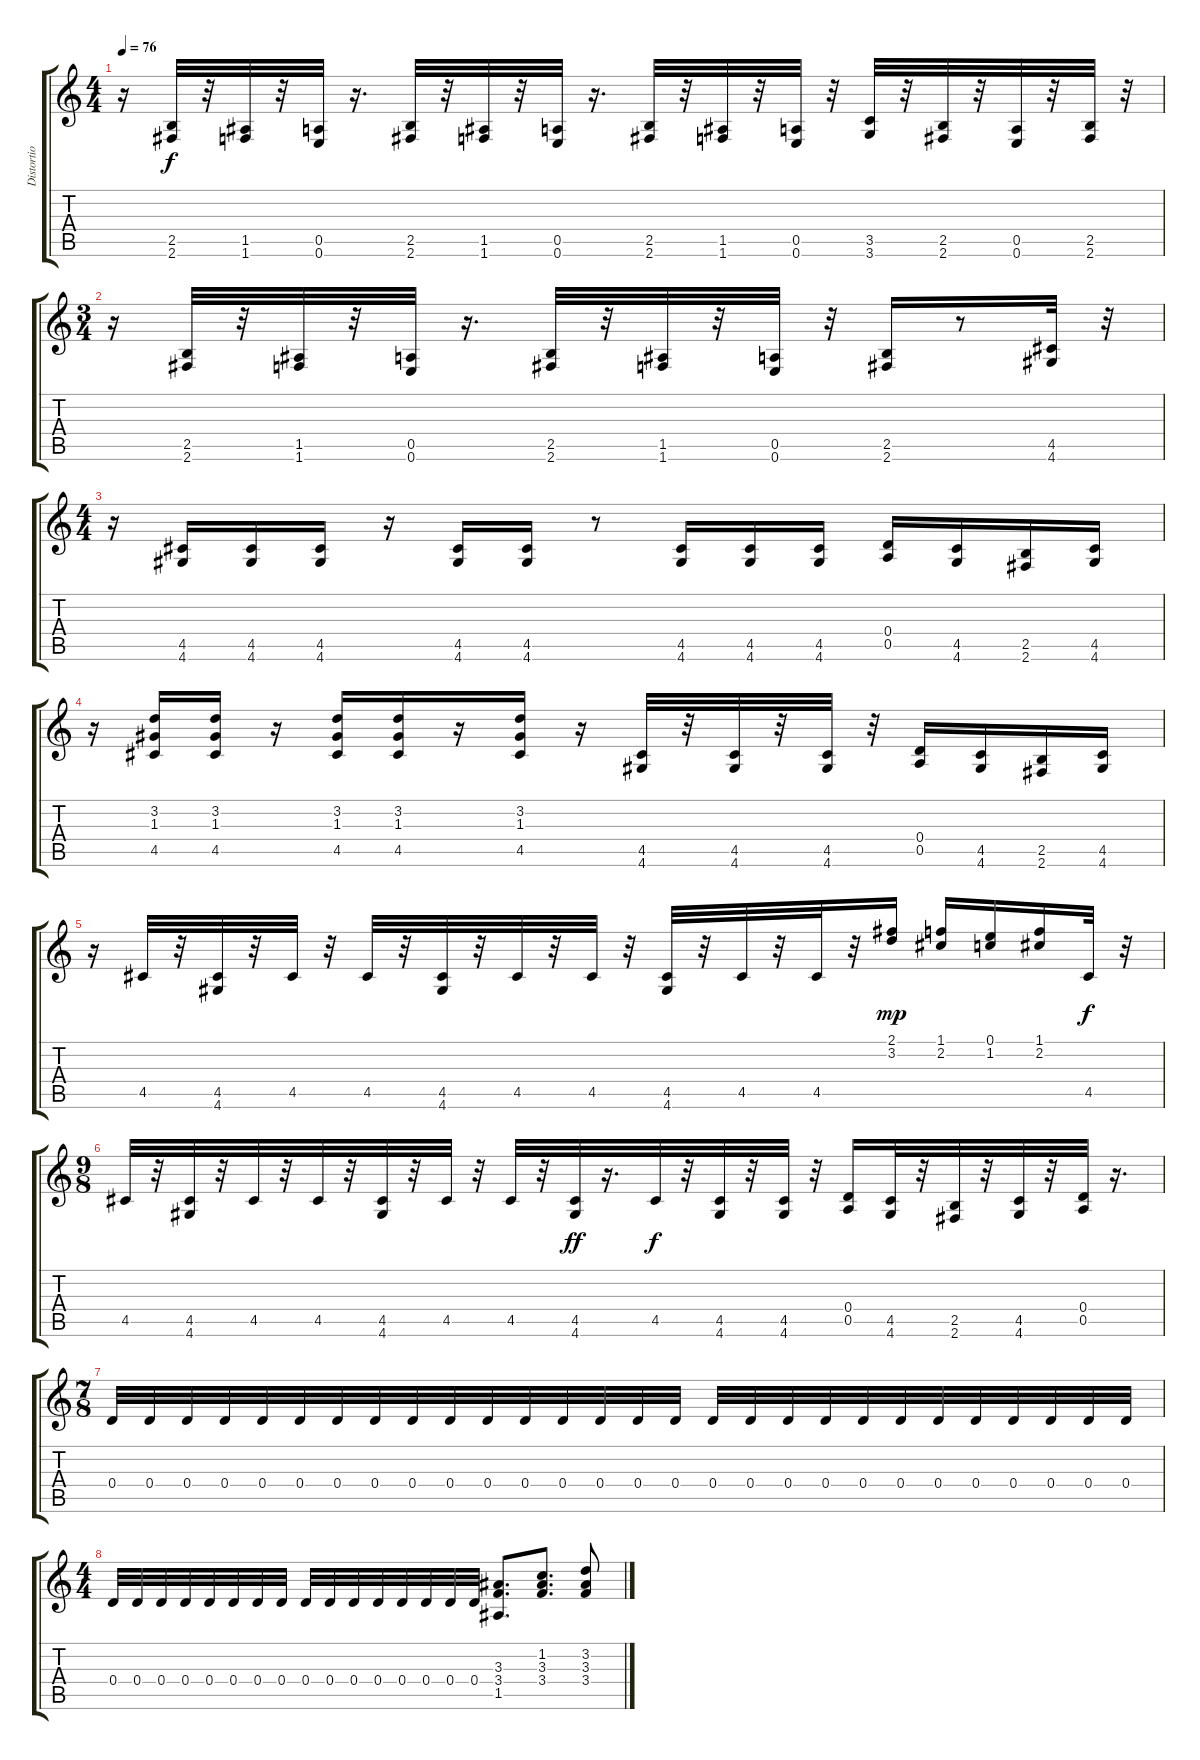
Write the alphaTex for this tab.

\track ("Distortio" "Distortio") {instrument distortionguitar}
\staff {score tabs}
\tuning (E4 B3 G3 D3 A2 E2) {hide}
\ts (4 4)
\tempo 76
\clef g2
\ks c
r.16{dy f} (2.5 2.6).32 r.32 (1.5 1.6).32 r.32 (0.5 0.6).32 r.16{d} (2.5 2.6).32 r.32 (1.5 1.6).32 r.32 (0.5 0.6).32 r.16{d} (2.5 2.6).32 r.32 (1.5 1.6).32 r.32 (0.5 0.6).32 r.32 (3.5 3.6).32 r.32 (2.5 2.6).32 r.32 (0.5 0.6).32 r.32 (2.5 2.6).32 r.32 |
\ts (3 4)
r.16 (2.5 2.6).32 r.32 (1.5 1.6).32 r.32 (0.5 0.6).32 r.16{d} (2.5 2.6).32 r.32 (1.5 1.6).32 r.32 (0.5 0.6).32 r.32 (2.5 2.6).16 r.8 (4.5 4.6).32 r.32 |
\ts (4 4)
r.16 (4.5 4.6).16 (4.5 4.6).16 (4.5 4.6).16 r.16 (4.5 4.6).16 (4.5 4.6).16 r.8 (4.5 4.6).16 (4.5 4.6).16 (4.5 4.6).16 (0.4 0.5).16 (4.5 4.6).16 (2.5 2.6).16 (4.5 4.6).16 |
r.16 (3.2 1.3 4.5).16 (3.2 1.3 4.5).16 r.16 (3.2 1.3 4.5).16 (3.2 1.3 4.5).16 r.16 (3.2 1.3 4.5).16 r.16 (4.5 4.6).32 r.32 (4.5 4.6).32 r.32 (4.5 4.6).32 r.32 (0.4 0.5).16 (4.5 4.6).16 (2.5 2.6).16 (4.5 4.6).16 |
r.16 4.5.32 r.32 (4.5 4.6).32 r.32 4.5.32 r.32 4.5.32 r.32 (4.5 4.6).32 r.32 4.5.32 r.32 4.5.32 r.32 (4.5 4.6).32 r.32 4.5.32 r.32 4.5.32 r.32 (2.1 3.2).16{dy mp} (1.1 2.2).16 (0.1 1.2).16 (1.1 2.2).16 4.5.32{dy f} r.32 |
\ts (9 8)
4.5.32 r.32 (4.5 4.6).32 r.32 4.5.32 r.32 4.5.32 r.32 (4.5 4.6).32 r.32 4.5.32 r.32 4.5.32 r.32 (4.5 4.6).32{dy ff} r.16{d} 4.5.32{dy f} r.32 (4.5 4.6).32 r.32 (4.5 4.6).32 r.32 (0.4 0.5).16 (4.5 4.6).32 r.32 (2.5 2.6).32 r.32 (4.5 4.6).32 r.32 (0.4 0.5).32 r.16{d} |
\ts (7 8)
0.4.32 0.4.32 0.4.32 0.4.32 0.4.32 0.4.32 0.4.32 0.4.32 0.4.32 0.4.32 0.4.32 0.4.32 0.4.32 0.4.32 0.4.32 0.4.32 0.4.32 0.4.32 0.4.32 0.4.32 0.4.32 0.4.32 0.4.32 0.4.32 0.4.32 0.4.32 0.4.32 0.4.32 |
\ts (4 4)
0.4.32 0.4.32 0.4.32 0.4.32 0.4.32 0.4.32 0.4.32 0.4.32 0.4.32 0.4.32 0.4.32 0.4.32 0.4.32 0.4.32 0.4.32 0.4.32 (3.3 3.4 1.5).8{d} (1.2 3.3 3.4).8{d} (3.2 3.3 3.4).8
